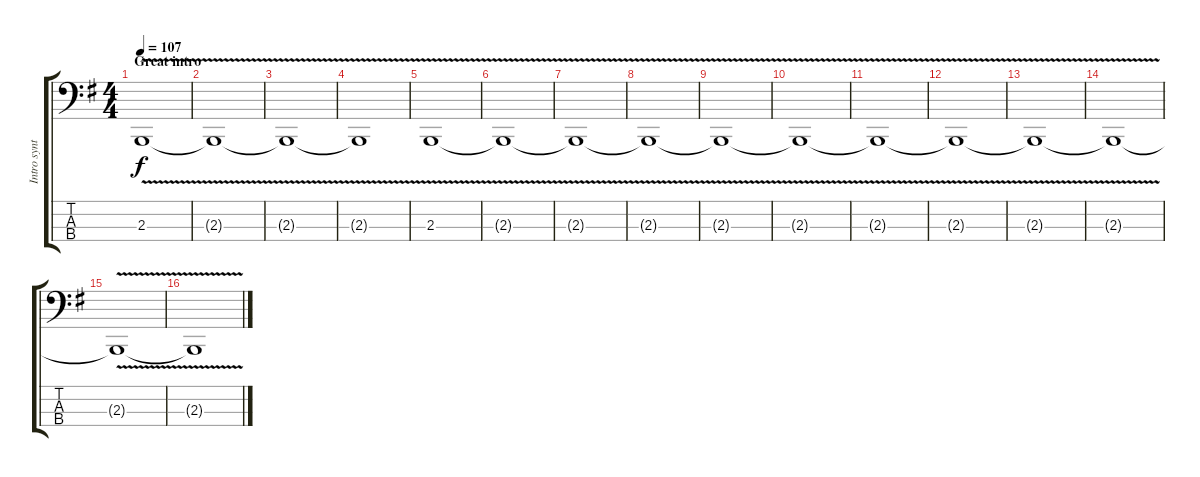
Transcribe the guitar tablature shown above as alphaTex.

\track ("Intro synth II" "Intro synt") {instrument stringensemble1}
\staff {score tabs}
\tuning (G2 D2 A1 E1) {hide}
\ts (4 4)
\section ("" "Great intro")
\tempo 107
\clef f4
\ks g
2.3{v}.1{dy f instrument stringensemble1} |
2.3{v t}.1 |
2.3{v t}.1 |
2.3{v t}.1 |
2.3{v}.1 |
2.3{v t}.1 |
2.3{v t}.1 |
2.3{v t}.1 |
2.3{v t}.1 |
2.3{v t}.1 |
2.3{v t}.1 |
2.3{v t}.1 |
2.3{v t}.1 |
2.3{v t}.1 |
2.3{v t}.1 |
2.3{v t}.1
